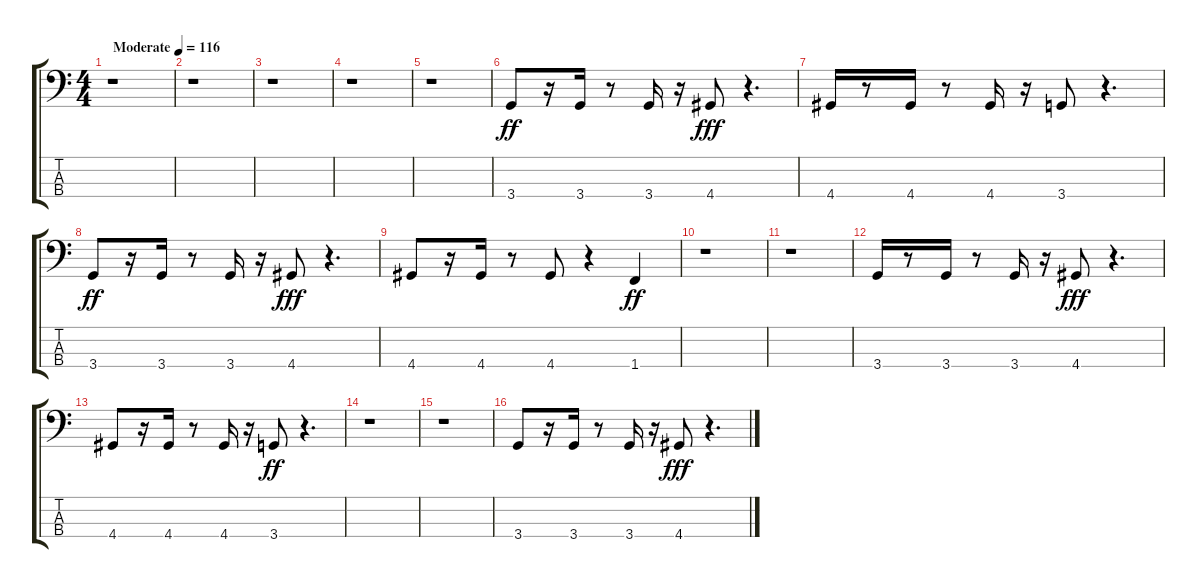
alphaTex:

\track "" {instrument electricbassfinger}
\staff {score tabs}
\tuning (G2 D2 A1 E1) {hide}
\ts (4 4)
\tempo (116 "Moderate")
\clef f4
\ks c
r.1{dy ff instrument electricbassfinger} |
r.1 |
r.1 |
r.1 |
r.1 |
3.4.8 r.16 3.4.16 r.8 3.4.16 r.16 4.4.8{dy fff} r.4{d} |
4.4.16 r.8 4.4.16 r.8 4.4.16 r.16 3.4.8 r.4{d} |
3.4.8{dy ff} r.16 3.4.16 r.8 3.4.16 r.16 4.4.8{dy fff} r.4{d} |
4.4.8 r.16 4.4.16 r.8 4.4.8 r.4 1.4.4{dy ff} |
r.1 |
r.1 |
3.4.16 r.8 3.4.16 r.8 3.4.16 r.16 4.4.8{dy fff} r.4{d} |
4.4.8 r.16 4.4.16 r.8 4.4.16 r.16 3.4.8{dy ff} r.4{d} |
r.1 |
r.1 |
3.4.8 r.16 3.4.16 r.8 3.4.16 r.16 4.4.8{dy fff} r.4{d}
